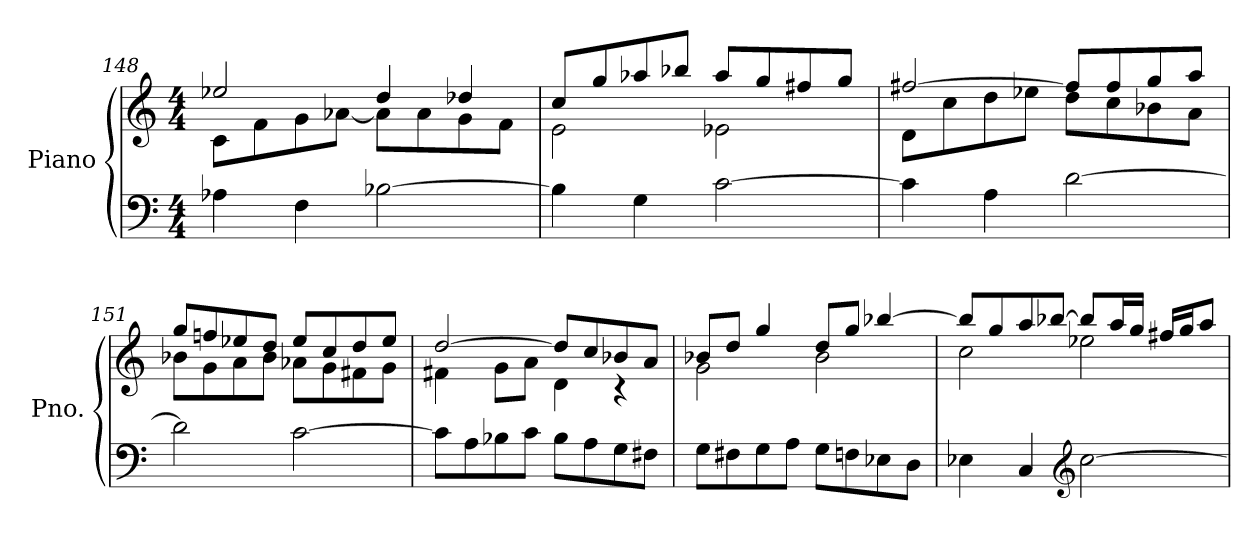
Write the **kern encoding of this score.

**kern	**kern
*part1	*part1
*staff2	*staff1
*I"Piano	*
*I'Pno.	*
*clefF4	*clefG2
*k[]	*k[]
*M4/4	*M4/4
=148	=148
*	*^
4A-X\	2ee-X/	8c\L
.	.	8f\
4F\	.	8g\
.	.	[8a-X\J
[2B-X\	4dd/	8a-\L]
.	.	8a-\
.	4dd-X/	8g\
.	.	8f\J
=149	=149	=149
4B-\]	8cc/L	2e\
.	8gg/	.
4G\	8aa-X/	.
.	8bb-X/J	.
[2c\	8aa-/L	2e-X\
.	8gg/	.
.	8ff#X/	.
.	8gg/J	.
=150	=150	=150
4c\]	[2ff#X/	8d\L
.	.	8cc\
4A\	.	8dd\
.	.	8ee-X\J
[2d\	8ff#/L]	8dd\L
.	8ff#/	8cc\
.	8gg/	8b-X\
.	8aa/J	8a\J
=151	=151	=151
2d\]	8gg/L	8b-X\L
.	8ffn/	8g\
.	8ee-X/	8a\
.	8dd/J	8b-\J
[2c\	8ee-/L	8a-X\L
.	8cc/	8g\
.	8dd/	8f#X\
.	8ee-/J	8g\J
=152	=152	=152
8c\L]	[2dd/	4f#X\
8A\	.	.
8B-X\	.	8g\L
8c\J	.	8a\J
8B-\L	8dd/L]	4d\
8A\	8cc/	.
8G\	8b-X/	4r
8F#X\J	8a/J	.
=153	=153	=153
8G\L	8b-X/L	2g\
8F#X\	8dd/J	.
8G\	4gg/	.
8A\J	.	.
8G\L	8dd/L	2b-\
8Fn\	8gg/J	.
8E-X\	[4bb-X/	.
8D\J	.	.
=154	=154	=154
4E-X\	8bb-/L]	2cc\
.	8gg/	.
4C/	8aa/	.
.	[8bb-X/J	.
*clefG2	*	*
[2cc\	8bb-/L]	2ee-X\
.	16aa/L	.
.	16gg/JJ	.
.	16ff#X/LL	.
.	16gg/J	.
.	8aa/J	.
*	*v	*v
=	=
*-	*-
